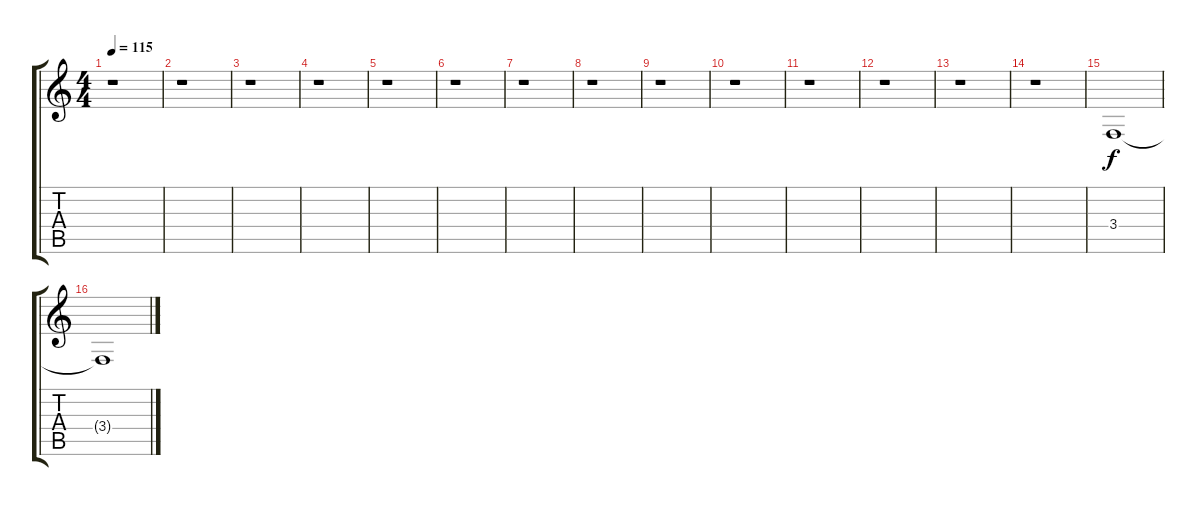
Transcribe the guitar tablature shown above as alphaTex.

\track "" {instrument choiraahs}
\staff {score tabs}
\tuning (E4 B3 G3 D3 A2 E2) {hide}
\ts (4 4)
\tempo 115
\clef g2
\ks c
r.1{dy ff} |
r.1 |
r.1 |
r.1 |
r.1 |
r.1 |
r.1 |
r.1 |
r.1 |
r.1 |
r.1 |
r.1 |
r.1 |
r.1 |
3.4.1{dy f} |
3.4{t}.1
